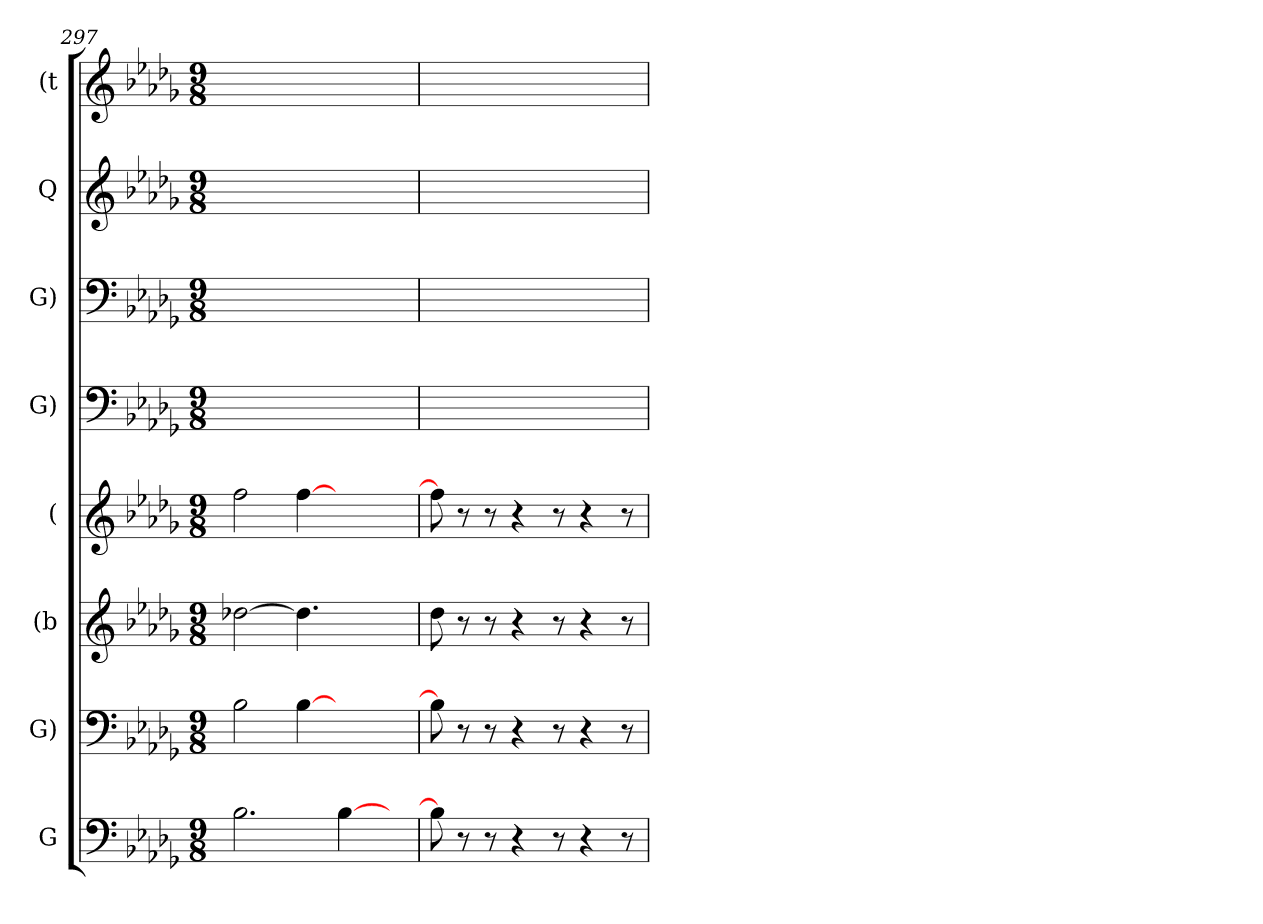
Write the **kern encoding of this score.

**kern	**kern	**kern	**kern	**kern	**kern	**kern	**kern
*part8	*part7	*part6	*part5	*part4	*part3	*part2	*part1
*staff8	*staff7	*staff6	*staff5	*staff4	*staff3	*staff2	*staff1
*I"G	*I"G)	*I"(b	*I"(	*I"G)	*I"G)	*I"Q	*I"(t
*clefF4	*clefF4	*clefG2	*clefG2	*clefF4	*clefF4	*clefG2	*clefG2
*k[b-e-a-d-g-]	*k[b-e-a-d-g-]	*k[b-e-a-d-g-]	*k[b-e-a-d-g-]	*k[b-e-a-d-g-]	*k[b-e-a-d-g-]	*k[b-e-a-d-g-]	*k[b-e-a-d-g-]
*M9/8	*M9/8	*M9/8	*M9/8	*M9/8	*M9/8	*M9/8	*M9/8
=297	=297	=297	=297	=297	=297	=297	=297
2.B-i\	2B-i\	[2dd-Xi\	2ffi\	1ryy	1ryy	1ryy	1ryy
.	[4B-i\	4.dd-i\]	[4ffi\	.	.	.	.
[4B-i\	4.ryy	.	4.ryy	.	.	.	.
.	.	4ryy	.	.	.	.	.
8ryy	.	.	.	8ryy	8ryy	8ryy	8ryy
=298	=298	=298	=298	=298	=298	=298	=298
8B-i\]	8B-i\]	8dd-i\	8ffi\]	1ryy	1ryy	1ryy	1ryy
8r	8r	8r	8r	.	.	.	.
8r	8r	8r	8r	.	.	.	.
4r	4r	4r	4r	.	.	.	.
8r	8r	8r	8r	.	.	.	.
4r	4r	4r	4r	.	.	.	.
8r	8r	8r	8r	8ryy	8ryy	8ryy	8ryy
=	=	=	=	=	=	=	=
*-	*-	*-	*-	*-	*-	*-	*-
